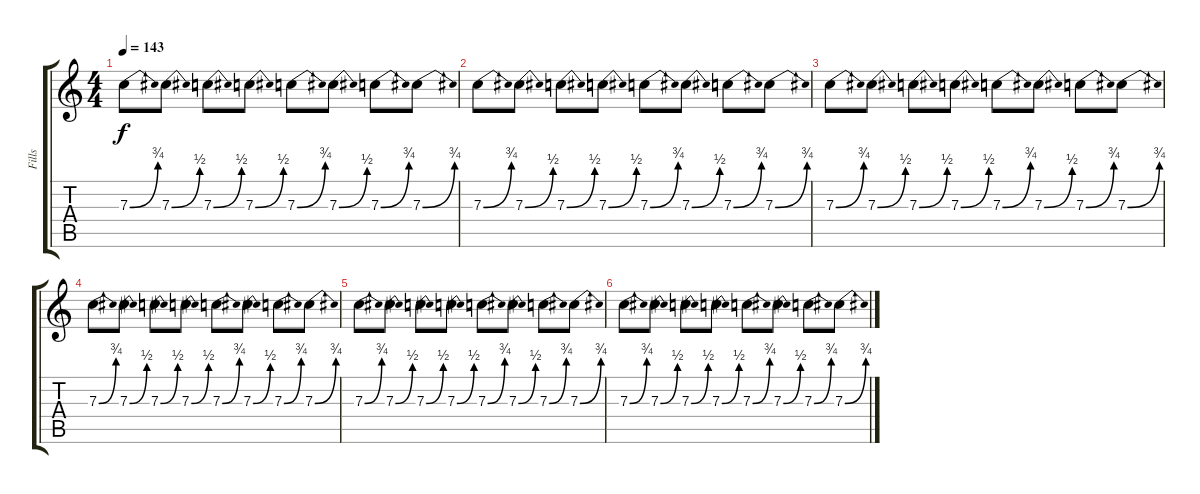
\track ("Fills" "Fills") {instrument distortionguitar}
\staff {score tabs}
\tuning (D4 A3 F3 C3 G2 C2) {hide}
\ts (4 4)
\tempo 143
\clef g2
\ks c
7.3{be (bend 0 0 60 3)}.8{dy f} 7.3{be (bend 0 0 60 2)}.8 7.3{be (bend 0 0 60 2)}.8 7.3{be (bend 0 0 60 2)}.8 7.3{be (bend 0 0 60 3)}.8 7.3{be (bend 0 0 60 2)}.8 7.3{be (bend 0 0 60 3)}.8 7.3{be (bend 0 0 60 3)}.8 |
7.3{be (bend 0 0 60 3)}.8 7.3{be (bend 0 0 60 2)}.8 7.3{be (bend 0 0 60 2)}.8 7.3{be (bend 0 0 60 2)}.8 7.3{be (bend 0 0 60 3)}.8 7.3{be (bend 0 0 60 2)}.8 7.3{be (bend 0 0 60 3)}.8 7.3{be (bend 0 0 60 3)}.8 |
7.3{be (bend 0 0 60 3)}.8 7.3{be (bend 0 0 60 2)}.8 7.3{be (bend 0 0 60 2)}.8 7.3{be (bend 0 0 60 2)}.8 7.3{be (bend 0 0 60 3)}.8 7.3{be (bend 0 0 60 2)}.8 7.3{be (bend 0 0 60 3)}.8 7.3{be (bend 0 0 60 3)}.8 |
7.3{be (bend 0 0 60 3)}.8 7.3{be (bend 0 0 60 2)}.8 7.3{be (bend 0 0 60 2)}.8 7.3{be (bend 0 0 60 2)}.8 7.3{be (bend 0 0 60 3)}.8 7.3{be (bend 0 0 60 2)}.8 7.3{be (bend 0 0 60 3)}.8 7.3{be (bend 0 0 60 3)}.8 |
7.3{be (bend 0 0 60 3)}.8 7.3{be (bend 0 0 60 2)}.8 7.3{be (bend 0 0 60 2)}.8 7.3{be (bend 0 0 60 2)}.8 7.3{be (bend 0 0 60 3)}.8 7.3{be (bend 0 0 60 2)}.8 7.3{be (bend 0 0 60 3)}.8 7.3{be (bend 0 0 60 3)}.8 |
7.3{be (bend 0 0 60 3)}.8 7.3{be (bend 0 0 60 2)}.8 7.3{be (bend 0 0 60 2)}.8 7.3{be (bend 0 0 60 2)}.8 7.3{be (bend 0 0 60 3)}.8 7.3{be (bend 0 0 60 2)}.8 7.3{be (bend 0 0 60 3)}.8 7.3{be (bend 0 0 60 3)}.8
